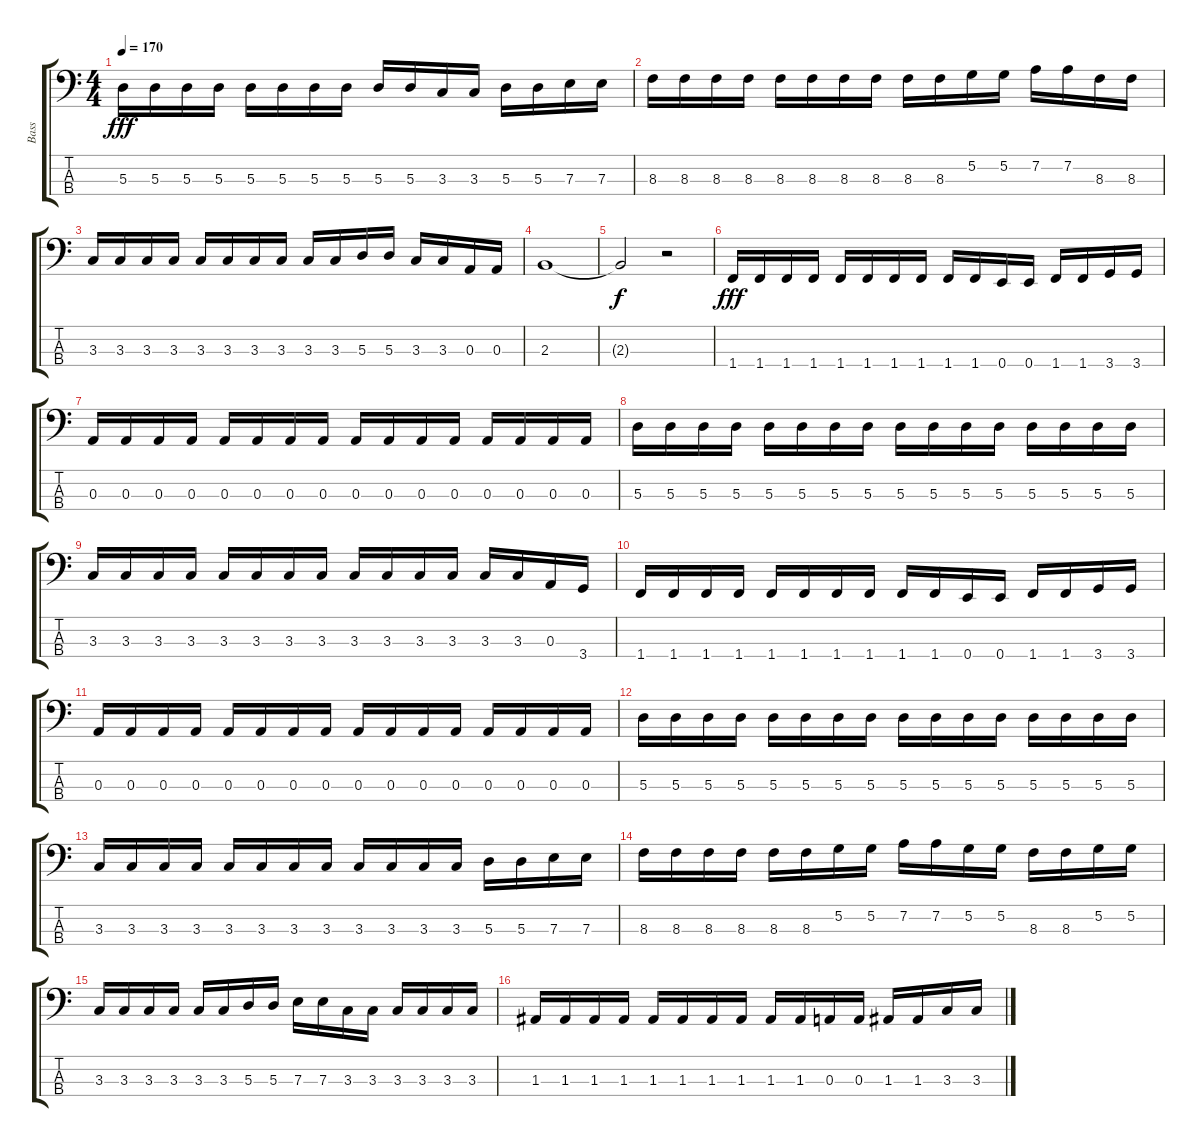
\track ("Bass" "Bass") {instrument electricbasspick}
\staff {score tabs}
\tuning (G2 D2 A1 E1) {hide}
\ts (4 4)
\tempo 170
\clef f4
\ks c
5.3.16{dy fff} 5.3.16 5.3.16 5.3.16 5.3.16 5.3.16 5.3.16 5.3.16 5.3.16 5.3.16 3.3.16 3.3.16 5.3.16 5.3.16 7.3.16 7.3.16 |
8.3.16 8.3.16 8.3.16 8.3.16 8.3.16 8.3.16 8.3.16 8.3.16 8.3.16 8.3.16 5.2.16 5.2.16 7.2.16 7.2.16 8.3.16 8.3.16 |
3.3.16 3.3.16 3.3.16 3.3.16 3.3.16 3.3.16 3.3.16 3.3.16 3.3.16 3.3.16 5.3.16 5.3.16 3.3.16 3.3.16 0.3.16 0.3.16 |
2.3.1 |
2.3{t}.2{dy f} r.2 |
1.4.16{dy fff} 1.4.16 1.4.16 1.4.16 1.4.16 1.4.16 1.4.16 1.4.16 1.4.16 1.4.16 0.4.16 0.4.16 1.4.16 1.4.16 3.4.16 3.4.16 |
0.3.16 0.3.16 0.3.16 0.3.16 0.3.16 0.3.16 0.3.16 0.3.16 0.3.16 0.3.16 0.3.16 0.3.16 0.3.16 0.3.16 0.3.16 0.3.16 |
5.3.16 5.3.16 5.3.16 5.3.16 5.3.16 5.3.16 5.3.16 5.3.16 5.3.16 5.3.16 5.3.16 5.3.16 5.3.16 5.3.16 5.3.16 5.3.16 |
3.3.16 3.3.16 3.3.16 3.3.16 3.3.16 3.3.16 3.3.16 3.3.16 3.3.16 3.3.16 3.3.16 3.3.16 3.3.16 3.3.16 0.3.16 3.4.16 |
1.4.16 1.4.16 1.4.16 1.4.16 1.4.16 1.4.16 1.4.16 1.4.16 1.4.16 1.4.16 0.4.16 0.4.16 1.4.16 1.4.16 3.4.16 3.4.16 |
0.3.16 0.3.16 0.3.16 0.3.16 0.3.16 0.3.16 0.3.16 0.3.16 0.3.16 0.3.16 0.3.16 0.3.16 0.3.16 0.3.16 0.3.16 0.3.16 |
5.3.16 5.3.16 5.3.16 5.3.16 5.3.16 5.3.16 5.3.16 5.3.16 5.3.16 5.3.16 5.3.16 5.3.16 5.3.16 5.3.16 5.3.16 5.3.16 |
3.3.16 3.3.16 3.3.16 3.3.16 3.3.16 3.3.16 3.3.16 3.3.16 3.3.16 3.3.16 3.3.16 3.3.16 5.3.16 5.3.16 7.3.16 7.3.16 |
8.3.16 8.3.16 8.3.16 8.3.16 8.3.16 8.3.16 5.2.16 5.2.16 7.2.16 7.2.16 5.2.16 5.2.16 8.3.16 8.3.16 5.2.16 5.2.16 |
3.3.16 3.3.16 3.3.16 3.3.16 3.3.16 3.3.16 5.3.16 5.3.16 7.3.16 7.3.16 3.3.16 3.3.16 3.3.16 3.3.16 3.3.16 3.3.16 |
1.3.16 1.3.16 1.3.16 1.3.16 1.3.16 1.3.16 1.3.16 1.3.16 1.3.16 1.3.16 0.3.16 0.3.16 1.3.16 1.3.16 3.3.16 3.3.16
